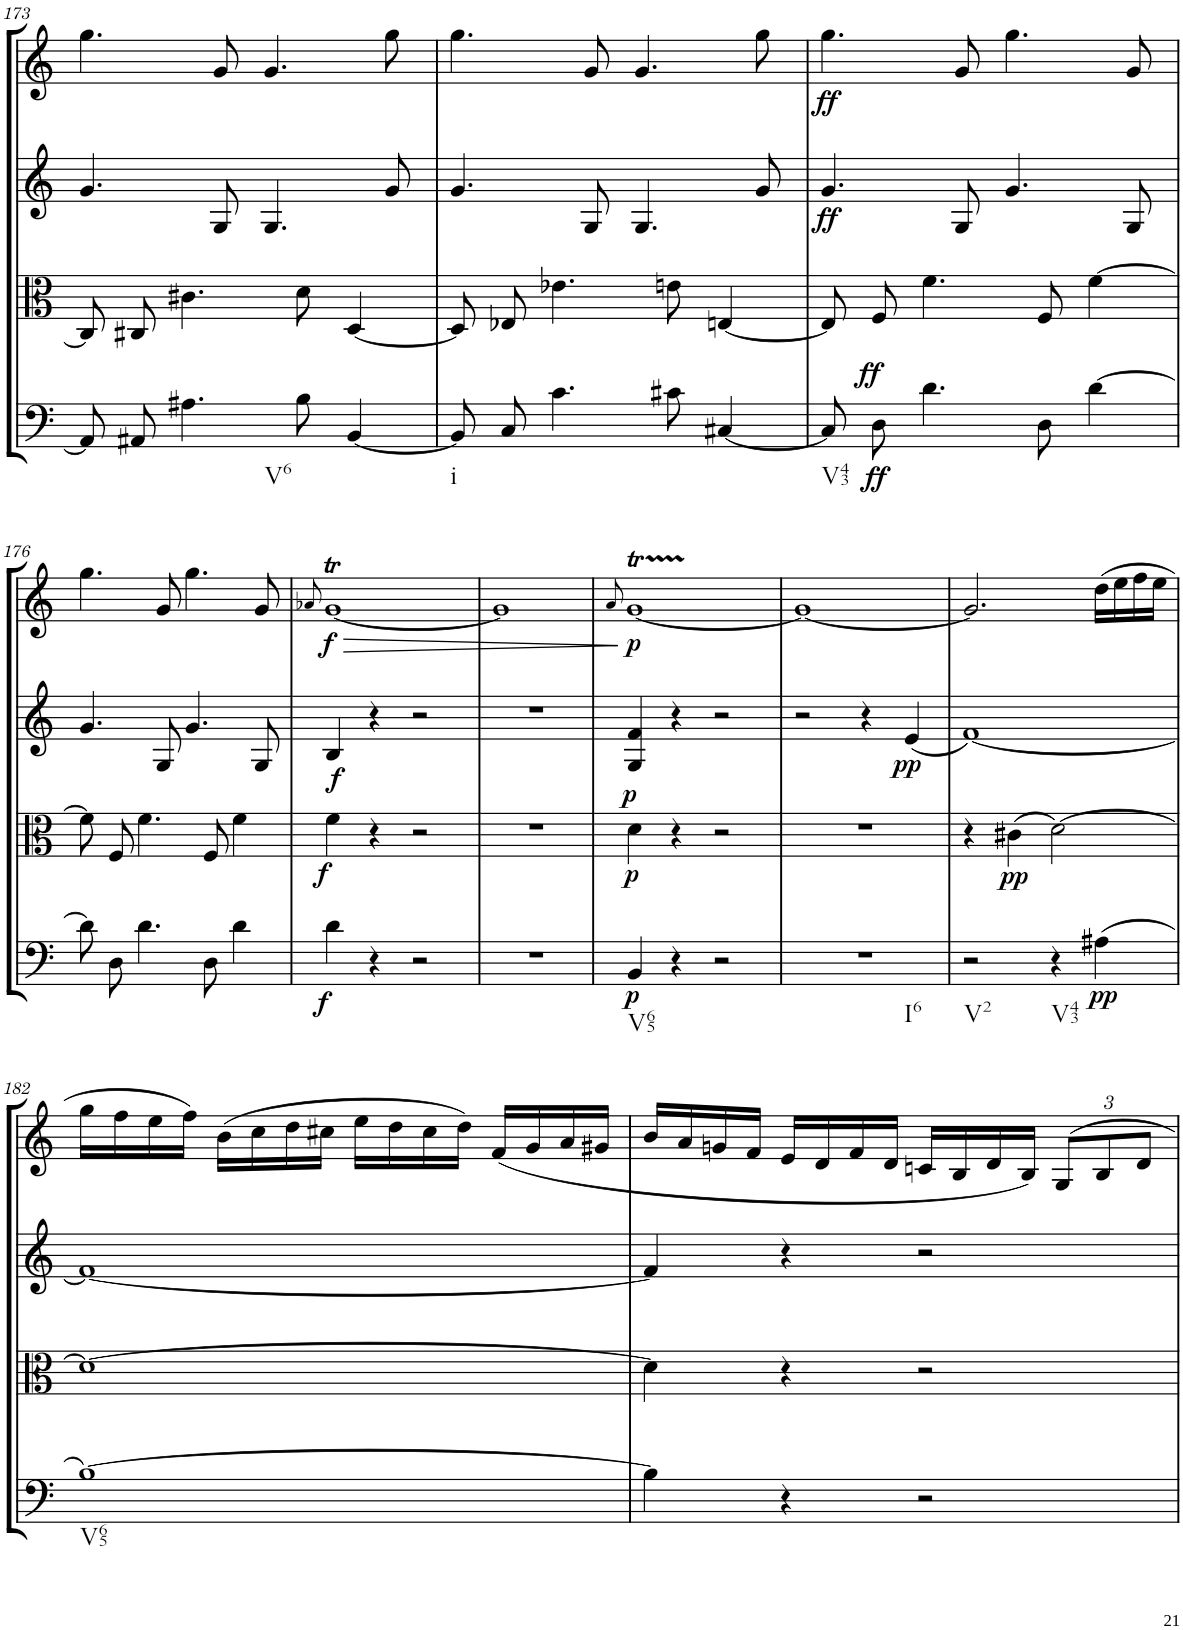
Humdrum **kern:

**kern	**dynam	**kern	**dynam	**kern	**dynam	**kern	**dynam
*part4	*part4	*part3	*part3	*part2	*part2	*part1	*part1
*staff4	*staff4	*staff3	*staff3	*staff2	*staff2	*staff1	*staff1
*I"Cello	*	*I"Viola	*	*I"2nd Violin	*	*I"1st Violin	*
*	*	*I'Vla	*	*I'Vln	*	*I'Vln	*
!!LO:PB:g=z
*clefF4	*	*clefC3	*	*clefG2	*	*clefG2	*
*k[]	*	*k[]	*	*k[]	*	*k[]	*
*M4/4	*	*M4/4	*	*M4/4	*	*M4/4	*
*met(c)	*	*met(c)	*	*met(c)	*	*met(c)	*
=173	=173	=173	=173	=173	=173	=173	=173
8AA/L]	.	8C/L]	.	4.g/	.	4.gg\	.
8AA#X/J	.	8C#X/J	.	.	.	.	.
!LO:TX:b:t=V6	!	!	!	!	!	!	!
4.A#X\	.	4.c#X\	.	.	.	.	.
.	.	.	.	8G/	.	8g/	.
.	.	.	.	4.G/	.	4.g/	.
8B\	.	8d\	.	.	.	.	.
[4BB/	.	[4D/	.	.	.	.	.
.	.	.	.	8g/	.	8gg\	.
=174	=174	=174	=174	=174	=174	=174	=174
!LO:TX:b:t=i	!	!	!	!	!	!	!
8BB/L]	.	8D/L]	.	4.g/	.	4.gg\	.
8C/J	.	8E-X/J	.	.	.	.	.
4.c\	.	4.e-X\	.	.	.	.	.
.	.	.	.	8G/	.	8g/	.
.	.	.	.	4.G/	.	4.g/	.
8c#X\	.	8en\	.	.	.	.	.
[4C#X/	.	[4En/	.	.	.	.	.
.	.	.	.	8g/	.	8gg\	.
=175	=175	=175	=175	=175	=175	=175	=175
!LO:TX:b:t=V43	!	!	!	!	!	!	!
!	!	!	!	!	!LO:DY:b	!	!LO:DY:b
8C#/L]	.	8E/L]	.	4.g/	ff	4.gg\	ff
!	!LO:DY:b	!	!	!	!	!	!
!	!LO:DY:n=1:a	!	!	!	!	!	!
8D/J	ff ff	8F/J	.	.	.	.	.
4.d\	.	4.f\	.	.	.	.	.
.	.	.	.	8G/	.	8g/	.
.	.	.	.	4.g/	.	4.gg\	.
8D\	.	8F/	.	.	.	.	.
[4d\	.	[4f\	.	.	.	.	.
.	.	.	.	8G/	.	8g/	.
!!LO:LB:g=z
=176	=176	=176	=176	=176	=176	=176	=176
8d\L]	.	8f/L]	.	4.g/	.	4.gg\	.
8D\J	.	8F/J	.	.	.	.	.
4.d\	.	4.f\	.	.	.	.	.
.	.	.	.	8G/	.	8g/	.
.	.	.	.	4.g/	.	4.gg\	.
8D\	.	8F/	.	.	.	.	.
4d\	.	4f\	.	.	.	.	.
.	.	.	.	8G/	.	8g/	.
=177	=177	=177	=177	=177	=177	=177	=177
.	.	.	.	.	.	8qa-X/	.
!	!LO:DY:b	!	!LO:DY:b	!	!LO:DY:b	!	!LO:DY:b
4d\	f	4f\	f	4B/	f	[1gT	f
4r	.	4r	.	4r	.	.	.
2r	.	2r	.	2r	.	.	.
=178	=178	=178	=178	=178	=178	=178	=178
1r	.	1r	.	1r	.	1g]	.
=179	=179	=179	=179	=179	=179	=179	=179
.	.	.	.	.	.	8qa/	.
!LO:TX:b:t=V65	!	!	!	!	!	!	!
!	!LO:DY:b	!	!LO:DY:b	!	!	!	!
!	!	!	!LO:DY:n=1:a	!	!	!	!LO:DY:b
4BB/	p	4d\	p p	4G/ 4f/	.	[1gT	p
4r	.	4r	.	4r	.	.	.
2r	.	2r	.	2r	.	.	.
=180	=180	=180	=180	=180	=180	=180	=180
!LO:TX:b:t=I6	!	!	!	!	!	!	!
1r	.	1r	.	2r	.	1g_	.
.	.	.	.	4r	.	.	.
!	!	!	!	!	!LO:DY:b	!	!
.	.	.	.	(4e/	pp	.	.
=181	=181	=181	=181	=181	=181	=181	=181
!LO:TX:b:t=V2	!	!	!	!	!	!	!
2r	.	4r	.	[1f)	.	2.gTTT/]	.
!	!	!	!LO:DY:b	!	!	!	!
.	.	(4c#X\	pp	.	.	.	.
!LO:TX:b:t=V43	!	!	!	!	!	!	!
4r	.	[2d\)	.	.	.	.	.
!	!LO:DY:b	!	!	!	!	!	!
(4A#X\	pp	.	.	.	.	(16dd\LL	.
.	.	.	.	.	.	16ee\	.
.	.	.	.	.	.	16ff\	.
.	.	.	.	.	.	16ee\JJ	.
!!LO:LB:g=z
=182	=182	=182	=182	=182	=182	=182	=182
!LO:TX:b:t=V65	!	!	!	!	!	!	!
[1B)	.	1d_	.	1f_	.	16gg\LL	.
.	.	.	.	.	.	16ff\	.
.	.	.	.	.	.	16ee\	.
.	.	.	.	.	.	16ff\JJ)	.
.	.	.	.	.	.	(16b\LL	.
.	.	.	.	.	.	16cc\	.
.	.	.	.	.	.	16dd\	.
.	.	.	.	.	.	16cc#X\JJ	.
.	.	.	.	.	.	16ee\LL	.
.	.	.	.	.	.	16dd\	.
.	.	.	.	.	.	16cc#\	.
.	.	.	.	.	.	16dd\JJ)	.
.	.	.	.	.	.	(16f/LL	.
.	.	.	.	.	.	16g/	.
.	.	.	.	.	.	16a/	.
.	.	.	.	.	.	16g#X/JJ	.
=183	=183	=183	=183	=183	=183	=183	=183
4B\]	.	4d\]	.	4f/]	.	16b/LL	.
.	.	.	.	.	.	16a/	.
.	.	.	.	.	.	16gn/	.
.	.	.	.	.	.	16f/JJ	.
4r	.	4r	.	4r	.	16e/LL	.
.	.	.	.	.	.	16d/	.
.	.	.	.	.	.	16f/	.
.	.	.	.	.	.	16d/JJ	.
2r	.	2r	.	2r	.	16cn/LL	.
.	.	.	.	.	.	16B/	.
.	.	.	.	.	.	16d/	.
.	.	.	.	.	.	16B/JJ)	.
*	*	*	*	*	*	*Xbrackettup	*
.	.	.	.	.	.	12G/L	.
.	.	.	.	.	.	12B/	.
.	.	.	.	.	.	12d/J	.
=	=	=	=	=	=	=	=
*-	*-	*-	*-	*-	*-	*-	*-
